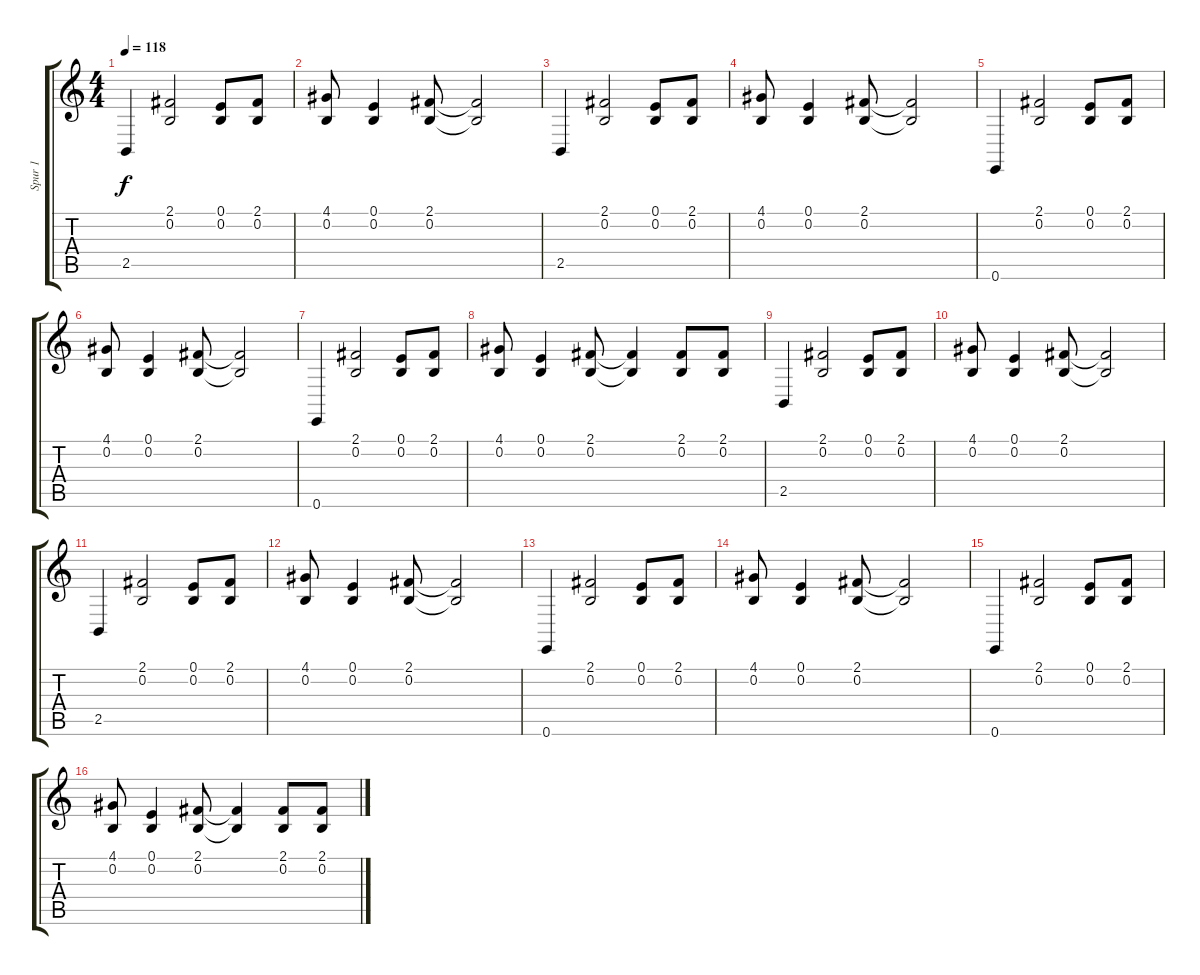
\track ("Spur 1" "Spur 1") {instrument acousticgrandpiano}
\staff {score tabs}
\tuning (E4 B3 G3 D3 A2 E2) {hide}
\ts (4 4)
\tempo 118
\clef g2
\ks c
2.5.4{dy f instrument lead3calliope} (2.1 0.2).2 (0.1 0.2).8 (2.1 0.2).8 |
(4.1 0.2).8 (0.1 0.2).4 (2.1 0.2).8 (2.1{t} 0.2{t}).2 |
2.5.4 (2.1 0.2).2 (0.1 0.2).8 (2.1 0.2).8 |
(4.1 0.2).8 (0.1 0.2).4 (2.1 0.2).8 (2.1{t} 0.2{t}).2 |
0.6.4 (2.1 0.2).2 (0.1 0.2).8 (2.1 0.2).8 |
(4.1 0.2).8 (0.1 0.2).4 (2.1 0.2).8 (2.1{t} 0.2{t}).2 |
0.6.4 (2.1 0.2).2 (0.1 0.2).8 (2.1 0.2).8 |
(4.1 0.2).8 (0.1 0.2).4 (2.1 0.2).8 (2.1{t} 0.2{t}).4 (2.1 0.2).8 (2.1 0.2).8 |
2.5.4{instrument lead4chiff} (2.1 0.2).2 (0.1 0.2).8 (2.1 0.2).8 |
(4.1 0.2).8 (0.1 0.2).4 (2.1 0.2).8 (2.1{t} 0.2{t}).2 |
2.5.4 (2.1 0.2).2 (0.1 0.2).8 (2.1 0.2).8 |
(4.1 0.2).8 (0.1 0.2).4 (2.1 0.2).8 (2.1{t} 0.2{t}).2 |
0.6.4 (2.1 0.2).2 (0.1 0.2).8 (2.1 0.2).8 |
(4.1 0.2).8 (0.1 0.2).4 (2.1 0.2).8 (2.1{t} 0.2{t}).2 |
0.6.4 (2.1 0.2).2 (0.1 0.2).8 (2.1 0.2).8 |
(4.1 0.2).8 (0.1 0.2).4 (2.1 0.2).8 (2.1{t} 0.2{t}).4 (2.1 0.2).8 (2.1 0.2).8
